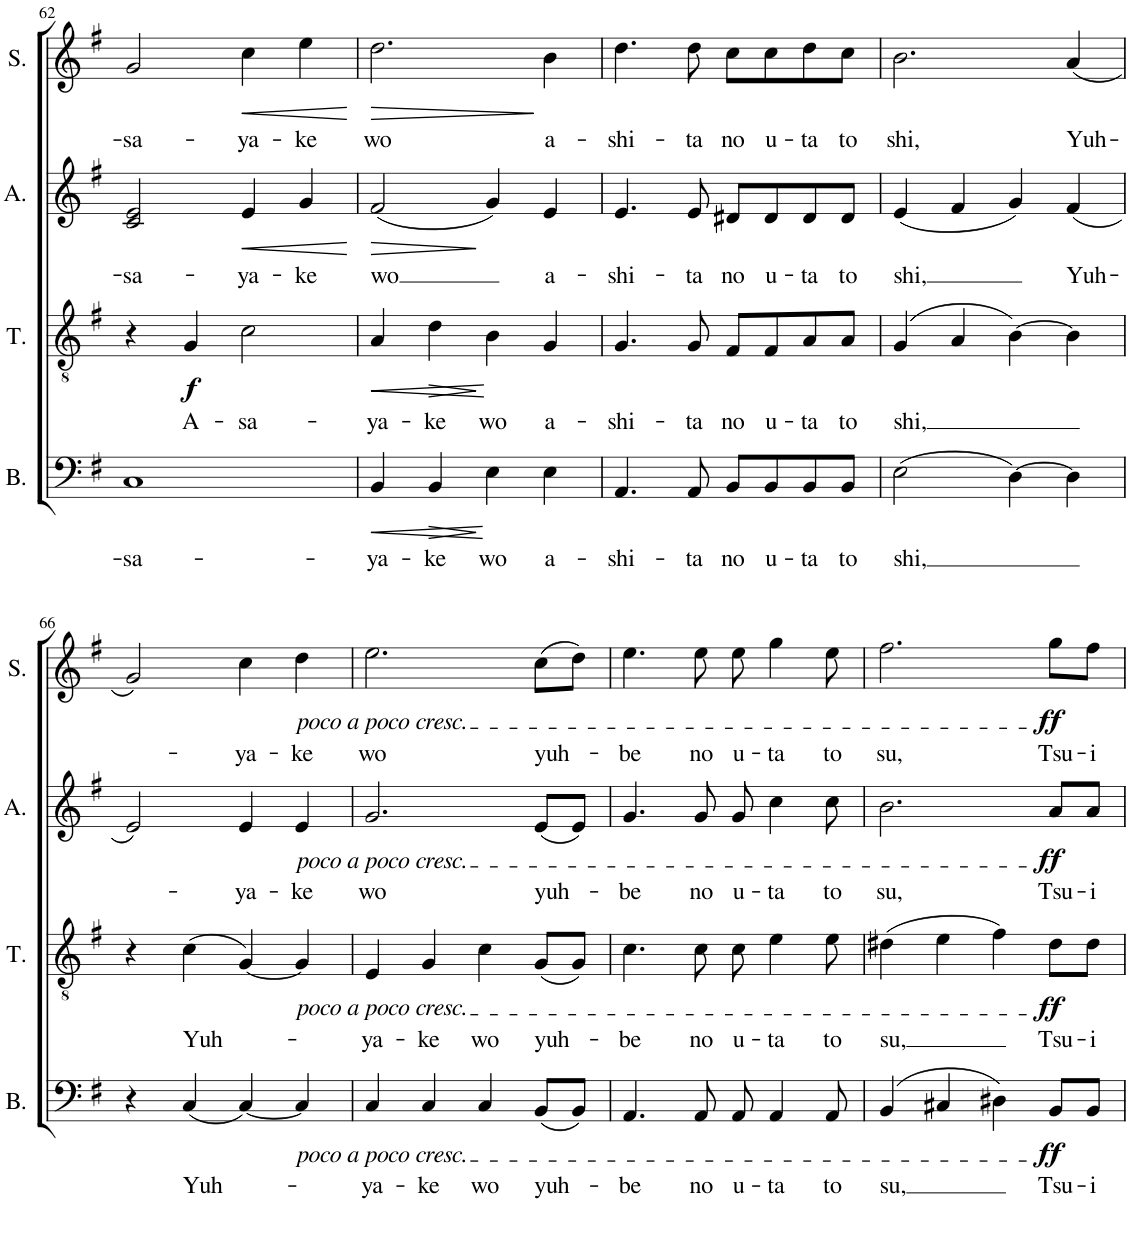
**kern	**text	**dynam	**kern	**text	**dynam	**kern	**text	**dynam	**kern	**text	**dynam
*part4	*part4	*part4	*part3	*part3	*part3	*part2	*part2	*part2	*part1	*part1	*part1
*staff4	*staff4	*staff4	*staff3	*staff3	*staff3	*staff2	*staff2	*staff2	*staff1	*staff1	*staff1
*I"Bass	*	*	*I"Tenor	*	*	*I"Alto	*	*	*I"Soprano	*	*
*I'B.	*	*	*I'T.	*	*	*I'A.	*	*	*I'S.	*	*
!!LO:PB:g=z
*clefF4	*	*	*clefGv2	*	*	*clefG2	*	*	*clefG2	*	*
*k[f#]	*	*	*k[f#]	*	*	*k[f#]	*	*	*k[f#]	*	*
*M4/4	*	*	*M4/4	*	*	*M4/4	*	*	*M4/4	*	*
*met(c)	*	*	*met(c)	*	*	*met(c)	*	*	*met(c)	*	*
=62	=62	=62	=62	=62	=62	=62	=62	=62	=62	=62	=62
!	!LO:LY:b	!	!	!	!	!	!LO:LY:b	!	!	!LO:LY:b	!
1C	-sa-	.	4r	.	.	2c/ 2e/	-sa-	.	2g/	-sa-	.
!	!	!	!	!LO:LY:b	!LO:DY:b	!	!	!	!	!	!
.	.	.	4G/	A-	f	.	.	.	.	.	.
!	!	!	!	!LO:LY:b	!	!	!LO:LY:b	!LO:HP:b	!	!LO:LY:b	!LO:HP:b
.	.	.	2c\	-sa-	.	4e/	-ya-	<	4cc\	-ya-	<
!	!	!	!	!	!	!	!LO:LY:b	!	!	!LO:LY:b	!
.	.	.	.	.	.	4g/	-ke	.	4ee\	-ke	.
.	.	.	.	.	.	.	.	[	.	.	[
=63	=63	=63	=63	=63	=63	=63	=63	=63	=63	=63	=63
!	!LO:LY:b	!LO:HP:b	!	!LO:LY:b	!LO:HP:b	!	!LO:LY:b	!LO:HP:b	!	!LO:LY:b	!LO:HP:b
4BB/	-ya-	<	4A/	-ya-	<	(2f#/	wo	>	2.dd\	wo	>
!	!LO:LY:b	!LO:HP:n=1:b	!	!LO:LY:b	!LO:HP:n=1:b	!	!	!	!	!	!
4BB/	-ke	[ >	4d\	-ke	[ >	.	.	.	.	.	.
!	!LO:LY:b	!	!	!LO:LY:b	!	!	!	!	!	!	!
4E\	wo	]	4B\	wo	]	4g/)	.	]	.	.	.
!	!LO:LY:b	!	!	!LO:LY:b	!	!	!LO:LY:b	!	!	!LO:LY:b	!
4E\	a-	.	4G/	a-	.	4e/	a-	.	4b\	a-	]
=64	=64	=64	=64	=64	=64	=64	=64	=64	=64	=64	=64
!	!LO:LY:b	!	!	!LO:LY:b	!	!	!LO:LY:b	!	!	!LO:LY:b	!
4.AA/	-shi-	.	4.G/	-shi-	.	4.e/	-shi-	.	4.dd\	-shi-	.
!	!LO:LY:b	!	!	!LO:LY:b	!	!	!LO:LY:b	!	!	!LO:LY:b	!
8AA/	-ta	.	8G/	-ta	.	8e/	-ta	.	8dd\	-ta	.
!	!LO:LY:b	!	!	!LO:LY:b	!	!	!LO:LY:b	!	!	!LO:LY:b	!
8BB/L	no	.	8F#/L	no	.	8d#X/L	no	.	8cc\L	no	.
!	!LO:LY:b	!	!	!LO:LY:b	!	!	!LO:LY:b	!	!	!LO:LY:b	!
8BB/	u-	.	8F#/	u-	.	8d#/	u-	.	8cc\	u-	.
!	!LO:LY:b	!	!	!LO:LY:b	!	!	!LO:LY:b	!	!	!LO:LY:b	!
8BB/	-ta	.	8A/	-ta	.	8d#/	-ta	.	8dd\	-ta	.
!	!LO:LY:b	!	!	!LO:LY:b	!	!	!LO:LY:b	!	!	!LO:LY:b	!
8BB/J	to	.	8A/J	to	.	8d#/J	to	.	8cc\J	to	.
=65	=65	=65	=65	=65	=65	=65	=65	=65	=65	=65	=65
!	!LO:LY:b	!	!	!LO:LY:b	!	!	!LO:LY:b	!	!	!LO:LY:b	!
(2E\	shi,	.	(4G/	shi,	.	(4e/	shi,	.	2.b\	shi,	.
.	.	.	4A/	.	.	4f#/	.	.	.	.	.
[4D\)	.	.	[4B\)	.	.	4g/)	.	.	.	.	.
!	!	!	!	!	!	!	!LO:LY:b	!	!	!LO:LY:b	!
4D\]	.	.	4B\]	.	.	(4f#/	-Yuh-	.	(4a/	-Yuh-	.
!!LO:LB:g=z
=66	=66	=66	=66	=66	=66	=66	=66	=66	=66	=66	=66
4r	.	.	4r	.	.	2e/)	.	.	2g/)	.	.
!	!LO:LY:b	!	!	!LO:LY:b	!	!	!	!	!	!	!
(4C/	Yuh-	.	(4c\	Yuh-	.	.	.	.	.	.	.
!	!	!	!	!	!	!	!LO:LY:b	!	!	!LO:LY:b	!
[4C/)	.	.	[4G/)	.	.	4e/	-ya-	.	4cc\	-ya-	.
!	!	!	!	!	!	!	!	!	!LO:TX:b:i:t=poco a poco cresc.	!	!
!	!	!	!	!	!	!LO:TX:b:i:t=poco a poco cresc.	!	!	!	!	!
!	!	!	!LO:TX:b:i:t=poco a poco cresc.	!	!	!	!	!	!	!	!
!LO:TX:b:i:t=poco a poco cresc.	!	!	!	!	!	!	!	!	!	!	!
!	!	!	!	!	!	!	!LO:LY:b	!	!	!LO:LY:b	!
4C/]	.	.	4G/]	.	.	4e/	-ke	.	4dd\	-ke	.
=67	=67	=67	=67	=67	=67	=67	=67	=67	=67	=67	=67
!	!LO:LY:b	!	!	!LO:LY:b	!	!	!LO:LY:b	!	!	!LO:LY:b	!
4C/	-ya-	.	4E/	-ya-	.	2.g/	wo	.	2.ee\	wo	.
!	!LO:LY:b	!	!	!LO:LY:b	!	!	!	!	!	!	!
4C/	ke	.	4G/	ke	.	.	.	.	.	.	.
!	!LO:LY:b	!	!	!LO:LY:b	!	!	!	!	!	!	!
4C/	wo	.	4c\	wo	.	.	.	.	.	.	.
!	!LO:LY:b	!	!	!LO:LY:b	!	!	!LO:LY:b	!	!	!LO:LY:b	!
(8BB/L	-yuh-	.	(8G/L	-yuh-	.	(8e/L	-yuh-	.	(8cc\L	-yuh-	.
8BB/J)	.	.	8G/J)	.	.	8e/J)	.	.	8dd\J)	.	.
=68	=68	=68	=68	=68	=68	=68	=68	=68	=68	=68	=68
!	!LO:LY:b	!	!	!LO:LY:b	!	!	!LO:LY:b	!	!	!LO:LY:b	!
4.AA/	-be	.	4.c\	-be	.	4.g/	-be	.	4.ee\	-be	.
!	!LO:LY:b	!	!	!LO:LY:b	!	!	!LO:LY:b	!	!	!LO:LY:b	!
8AA/	no	.	8c\	no	.	8g/	no	.	8ee\	no	.
!	!LO:LY:b	!	!	!LO:LY:b	!	!	!LO:LY:b	!	!	!LO:LY:b	!
8AA/	u-	.	8c\	u-	.	8g/	u-	.	8ee\	u-	.
!	!LO:LY:b	!	!	!LO:LY:b	!	!	!LO:LY:b	!	!	!LO:LY:b	!
4AA/	-ta	.	4e\	-ta	.	4cc\	-ta	.	4gg\	-ta	.
!	!LO:LY:b	!	!	!LO:LY:b	!	!	!LO:LY:b	!	!	!LO:LY:b	!
8AA/	to	.	8e\	to	.	8cc\	to	.	8ee\	to	.
=69	=69	=69	=69	=69	=69	=69	=69	=69	=69	=69	=69
!	!LO:LY:b	!	!	!LO:LY:b	!	!	!LO:LY:b	!	!	!LO:LY:b	!
(4BB/	su,	.	(4d#X\	su,	.	2.b\	su,	.	2.ff#\	su,	.
4C#X/	.	.	4e\	.	.	.	.	.	.	.	.
4D#X\)	.	.	4f#\)	.	.	.	.	.	.	.	.
!	!LO:LY:b	!LO:DY:b	!	!LO:LY:b	!LO:DY:b	!	!LO:LY:b	!LO:DY:b	!	!LO:LY:b	!LO:DY:b
8BB/L	Tsu-	ff	8d#\L	Tsu-	ff	8a/L	Tsu-	ff	8gg\L	Tsu-	ff
!	!LO:LY:b	!	!	!LO:LY:b	!	!	!LO:LY:b	!	!	!LO:LY:b	!
8BB/J	-i	.	8d#\J	-i	.	8a/J	-i	.	8ff#\J	-i	.
=	=	=	=	=	=	=	=	=	=	=	=
*-	*-	*-	*-	*-	*-	*-	*-	*-	*-	*-	*-
